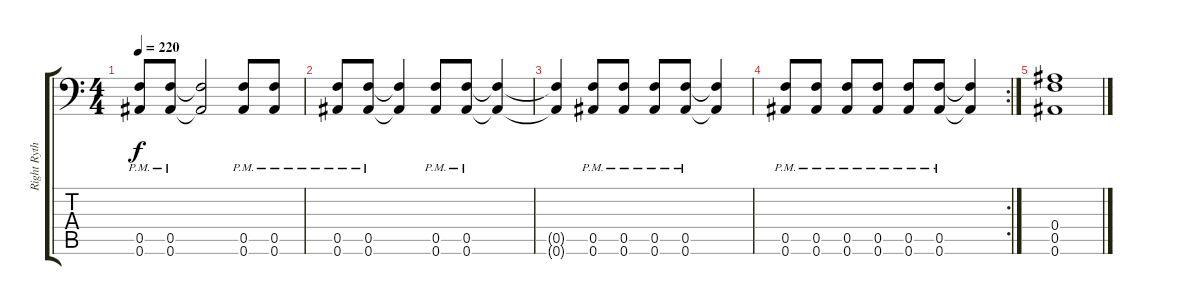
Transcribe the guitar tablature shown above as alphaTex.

\track ("Right Rythm Guitar" "Right Ryth") {instrument distortionguitar}
\staff {score tabs}
\tuning (C4 G3 Eb3 Bb2 F2 Bb1) {hide}
\ts (4 4)
\tempo 220
\clef f4
\ks c
(0.5{pm} 0.6{pm}).8{dy f} (0.5{pm} 0.6{pm}).8 (0.5{t} 0.6{t}).2 (0.5{pm} 0.6{pm}).8 (0.5{pm} 0.6{pm}).8 |
(0.5{pm} 0.6{pm}).8 (0.5{pm} 0.6{pm}).8 (0.5{t} 0.6{t}).4 (0.5{pm} 0.6{pm}).8 (0.5{pm} 0.6{pm}).8 (0.5{t} 0.6{t}).4 |
(0.5{t} 0.6{t}).4 (0.5{pm} 0.6{pm}).8 (0.5{pm} 0.6{pm}).8 (0.5{pm} 0.6{pm}).8 (0.5{pm} 0.6{pm}).8 (0.5{t} 0.6{t}).4 |
\rc 2
(0.5{pm} 0.6{pm}).8 (0.5{pm} 0.6{pm}).8 (0.5{pm} 0.6{pm}).8 (0.5{pm} 0.6{pm}).8 (0.5{pm} 0.6{pm}).8 (0.5{pm} 0.6{pm}).8 (0.5{t} 0.6{t}).4 |
(0.4 0.5 0.6).1
